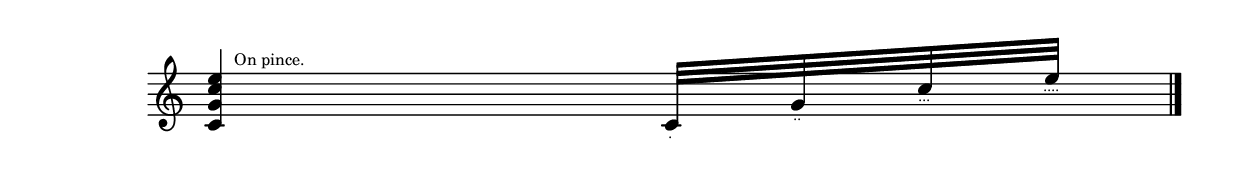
\version "2.24.3"
\language "english"

\layout {
  ragged-right = ##f
}

\relative {
  \omit Staff.TimeSignature
  % \once \override NoteHead.extra-spacing-width = #'(0 . 8)
  \set strokeFingerOrientations = #'(down)
  \override StrokeFinger.staff-padding = #'()
  \override StrokeFinger.digit-names = ##("." ".." "..." "....")
  <c' g' c e>
  ^\markup \halign #-1.75 \teeny "On pince."
  c32\rightHandFinger 1 [
    \once \override StrokeFinger.padding = 0.8
    g'\rightHandFinger 2
    c\rightHandFinger 3
    e\rightHandFinger 4
  ]
  \bar "|."
}